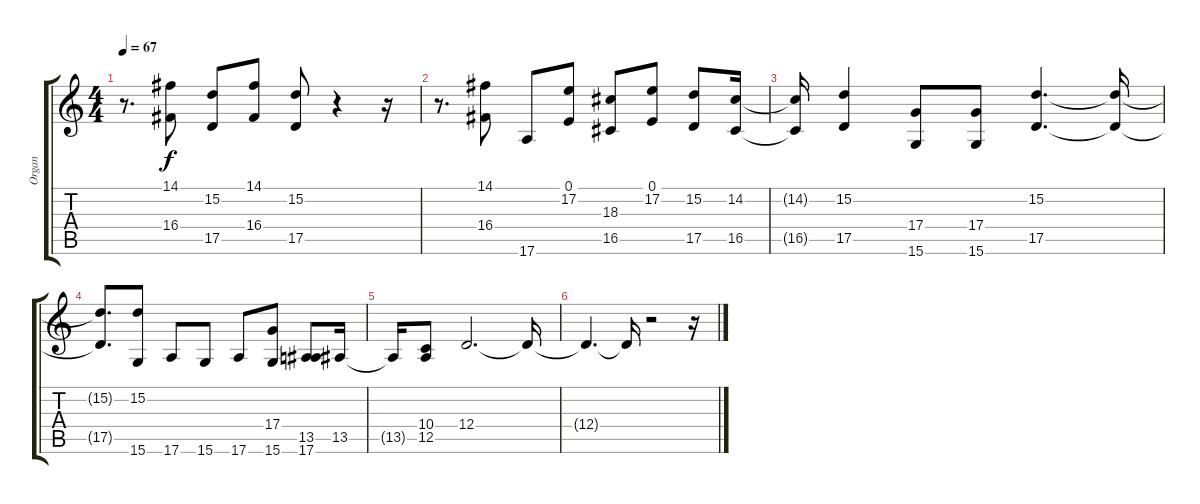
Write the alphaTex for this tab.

\track ("Organ" "Organ") {instrument churchorgan}
\staff {score tabs}
\tuning (E4 B3 G3 D3 A2 E2) {hide}
\ts (4 4)
\tempo 67
\clef g2
\ks c
r.8{d dy f} (14.1 16.4).8 (15.2 17.5).8 (14.1 16.4).8 (15.2 17.5).8 r.4 r.16 |
r.8{d} (14.1 16.4).8 17.6.8 (0.1 17.2).8 (18.3 16.5).8 (0.1 17.2).8 (15.2 17.5).8 (14.2 16.5).16 |
(14.2{t} 16.5{t}).16 (15.2 17.5).4 (17.4 15.6).8 (17.4 15.6).8 (15.2 17.5).4{d} (15.2{t} 17.5{t}).16 |
(15.2{t} 17.5{t}).8{d} (15.2 15.6).8 17.6.8 15.6.8 17.6.8 (17.4 15.6).8 (13.5 17.6).8 13.5.16 |
13.5{t}.16 (10.4 12.5).8 12.4.2{d} 12.4{t}.16 |
12.4{t}.4{d} 12.4{t}.16 r.2 r.16
